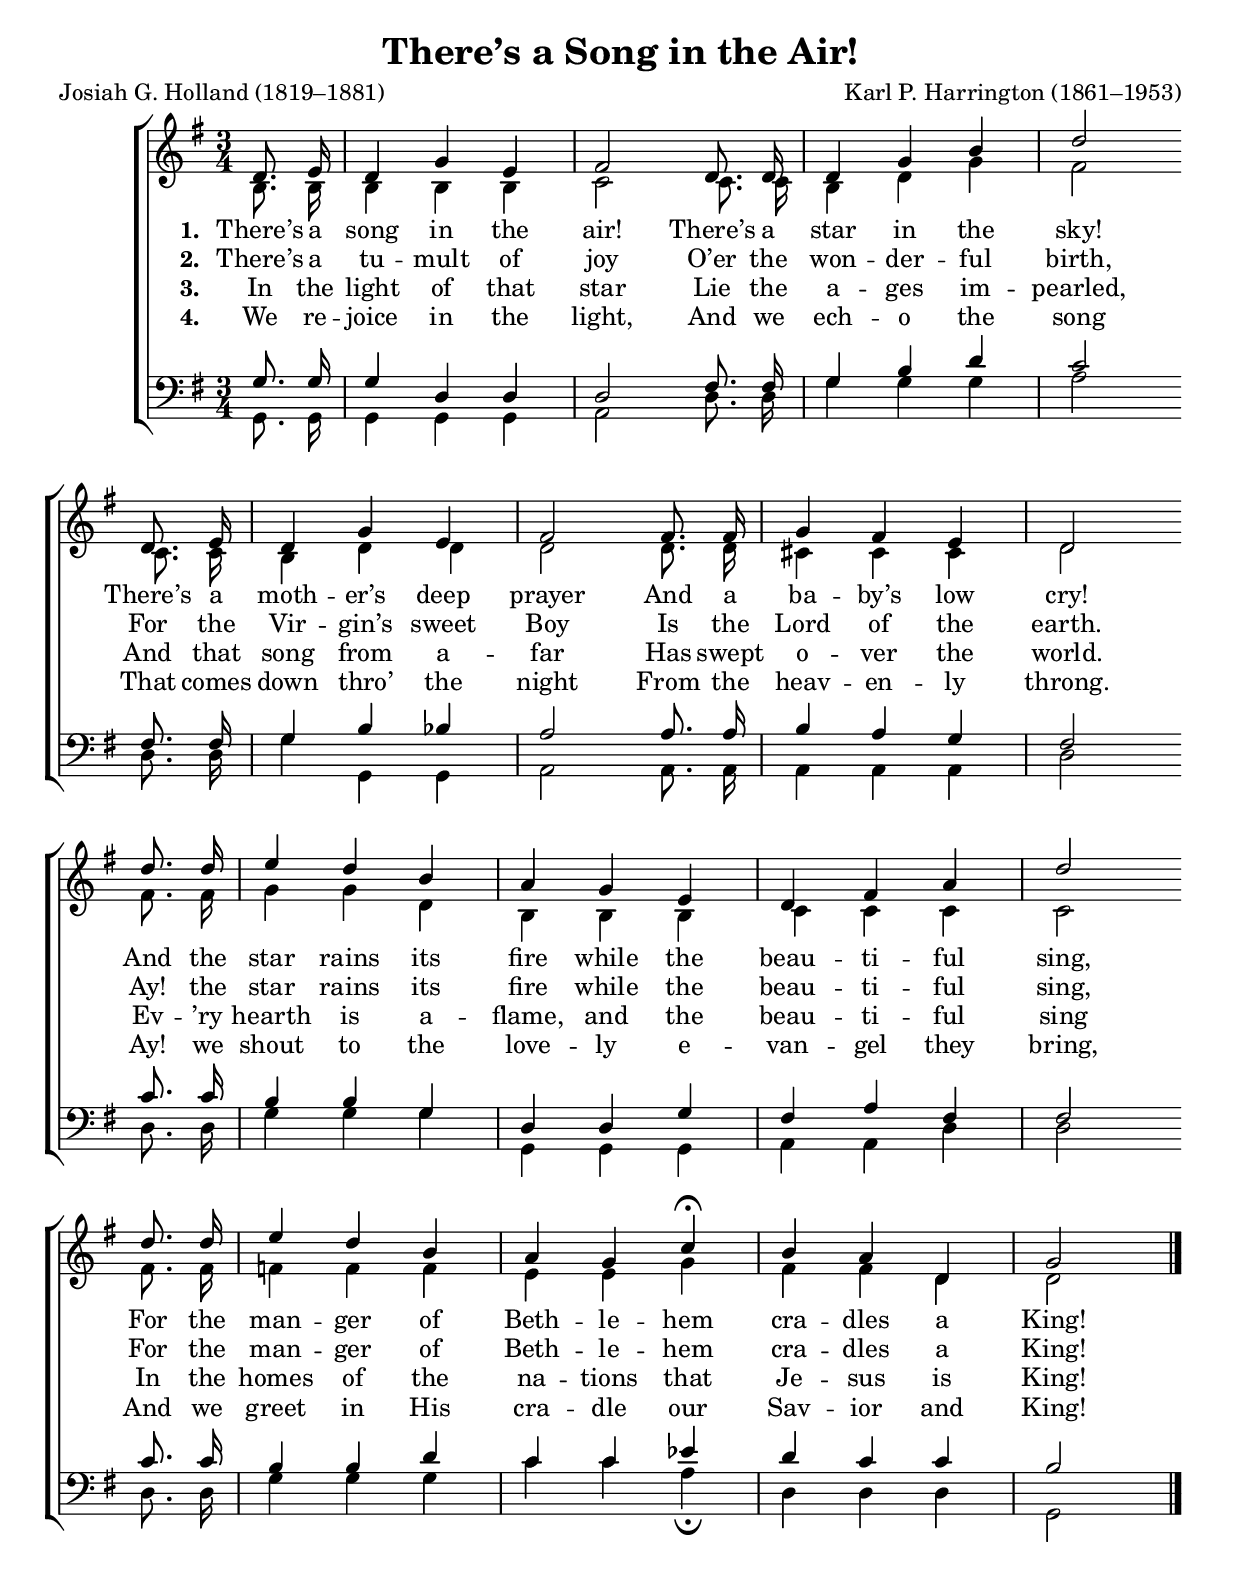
\version "2.14.2"
\include "util.ly"
\header {
  title = "There’s a Song in the Air!"
  poet = "Josiah G. Holland (1819–1881)"
  composer = "Karl P. Harrington (1861–1953)"
  %tagline = \markup { from \italic {HymnsAndCarolsOfChristmas.com}}
}

global = {
  \key g \major
  \time 3/4
}

sopMusic = \relative c' {
  \partial 4 d8.\noBeam e16 |
  d4 g e |
  fis2 d8.\noBeam d16 |
  d4 g b |
  d2 \bar""\break d,8.\noBeam e16 |
  d4 g e | 
  
  fis2 fis8.\noBeam fis16 |
  g4 fis e |
  d2 \bar""\break d'8.\noBeam d16 |
  e4 d b |
  a g e | 
  
  d fis a |
  d2 \bar""\break d8.\noBeam d16 |
  e4 d b |
  a g c\fermata |
  b a d, |
  \partial 2 g2 \bar "|."
}
sopWords = \lyricmode {
  
}

altoMusic = \relative c' {
  b8.\noBeam b16 |
  b4 b b |
  c2 c8.\noBeam c16 |
  b4 d g |
  fis2 c8.\noBeam  c16 |
  b4 d d |
  
  d2 d8.\noBeam d16 |
  cis4 cis cis |
  d2 fis8.\noBeam  fis16 |
  g4 g d |
  b b b |
  
  c4 c c |
  c2 fis8.\noBeam fis16 |
  f4 f f |
  e e g |
  fis fis d |
  d2 \bar "|."
}
altoWords = \lyricmode {
  \dropLyricsV
  \set stanza = #"1. "
  There’s a song in the air!
  There’s a star in the sky!
  There’s a moth -- er’s deep prayer
  And a ba -- by’s low cry!
  And the star rains its fire while the beau -- ti -- ful sing,
  For the man -- ger of Beth -- le -- hem cra -- dles a King!
}
altoWordsII = \lyricmode {
  \dropLyricsV
  \set stanza = #"2. "
  There’s a tu -- mult of joy
  O’er the won -- der -- ful birth,
  For the Vir -- gin’s sweet Boy
  Is the Lord of the earth.
  Ay! the star rains its fire while the beau -- ti -- ful sing,
  For the man -- ger of Beth -- le -- hem cra -- dles a King!
}
altoWordsIII = \lyricmode {
  \dropLyricsV
  \set stanza = #"3. "
  In the light of that star
  Lie the a -- ges im -- pearled,
  And that song from a -- far
  Has swept o -- ver the world.
  Ev -- ’ry hearth is a -- flame, and the beau -- ti -- ful sing
  In the homes of the na -- tions that Je -- sus is King!
}
altoWordsIV = \lyricmode {
  \dropLyricsV
  \set stanza = #"4. "
  We re -- joice in the light,
  And we ech -- o the song
  That comes down thro’ the night
  From the heav -- en -- ly throng.
  Ay! we shout to the love -- ly e -- van -- gel they bring,
  And we greet in His cra -- dle our Sav -- ior and King!
}
altoWordsV = \lyricmode {
}
altoWordsVI = \lyricmode {
}
tenorMusic = \relative c' {
  g8.\noBeam g16 |
  g4 d d |
  d2 fis8.\noBeam fis16 |
  g4 b d |
  c2 fis,8.\noBeam fis16 |
  g4 b bes |
  
  a2 a8.\noBeam a16 |
  b4 a g |
  fis2 c'8.\noBeam c16 |
  b4 b g |
  d d g |
  
  fis a fis |
  fis2 c'8.\noBeam c16 |
  b4 b d |
  c c ees |
  d c c |
  b2 \bar "|."
}
tenorWords = \lyricmode {

}

bassMusic = \relative c {
  g8.\noBeam g16 |
  g4 g g |
  a2 d8.\noBeam d16 |
  g4 g g |
  a2 d,8.\noBeam d16 |
  g4 g, g |
  
  a2 a8.\noBeam a16 |
  a4 a a |
  d2 d8.\noBeam d16 |
  g4 g g |
  g, g g |
  
  a a d |
  d2 d8.\noBeam d16 |
  g4 g g |
  c c a\fermata |
  d, d d |
  g,2 \bar "|."
}
bassWords = \lyricmode {

}

pianoRH = \relative c' {
  
}
pianoLH = \relative c' {
  
}

\score {
  <<
   \new ChoirStaff <<
%    \new Lyrics = sopranos \with { \override VerticalAxisGroup #'nonstaff-relatedstaff-spacing = #'((basic-distance . 1)) }
    \new Staff = women <<
      \new Voice = "sopranos" { \voiceOne << \global \sopMusic >> }
      \new Voice = "altos" { \voiceTwo << \global \altoMusic >> }
    >>
    \new Lyrics \with { alignAboveContext = #"women" \override VerticalAxisGroup #'nonstaff-relatedstaff-spacing = #'((basic-distance . 1))} \lyricsto "sopranos" \sopWords
    \new Lyrics = "altosVI"  \with { alignBelowContext = #"women" } \lyricsto "sopranos" \altoWordsVI
    \new Lyrics = "altosV"  \with { alignBelowContext = #"women" } \lyricsto "sopranos" \altoWordsV
    \new Lyrics = "altosIV"  \with { alignBelowContext = #"women" } \lyricsto "sopranos" \altoWordsIV
    \new Lyrics = "altosIII"  \with { alignBelowContext = #"women" } \lyricsto "sopranos" \altoWordsIII
    \new Lyrics = "altosII"  \with { alignBelowContext = #"women" } \lyricsto "sopranos" \altoWordsII
    \new Lyrics = "altos"  \with { alignBelowContext = #"women" \override VerticalAxisGroup #'nonstaff-relatedstaff-spacing = #'((basic-distance . 1))} \lyricsto "sopranos" \altoWords
   \new Staff = men <<
      \clef bass
      \new Voice = "tenors" { \voiceOne << \global \tenorMusic >> }
      \new Voice = "basses" { \voiceTwo << \global \bassMusic >> }
    >>
    \new Lyrics \with { alignAboveContext = #"men" \override VerticalAxisGroup #'nonstaff-relatedstaff-spacing = #'((basic-distance . 1)) } \lyricsto "tenors" \tenorWords
    \new Lyrics \with { alignBelowContext = #"men" \override VerticalAxisGroup #'nonstaff-relatedstaff-spacing = #'((basic-distance . 1)) } \lyricsto "basses" \bassWords
  >>
%    \new PianoStaff << \new Staff { \new Voice { \pianoRH } } \new Staff { \clef "bass" \pianoLH } >>
  >>
  \layout { }
  \midi {
    \tempo 4 = 105
    \set Staff.midiInstrument = "flute"
  
    \context {
      \Voice
      \remove "Dynamic_performer"
    }
  }
}
